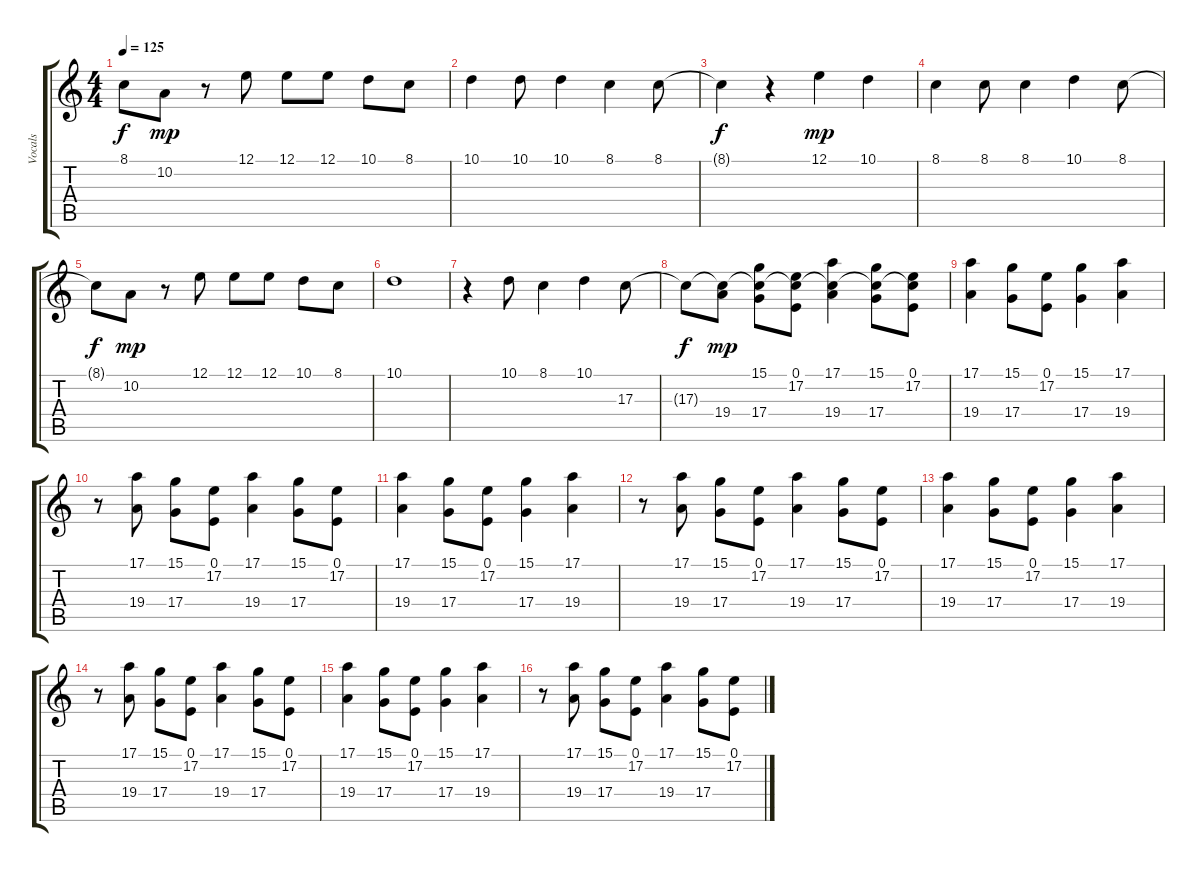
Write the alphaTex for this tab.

\track ("Vocals" "Vocals") {instrument flute}
\staff {score tabs}
\tuning (E4 B3 G3 D3 A2 E2) {hide}
\ts (4 4)
\tempo 125
\clef g2
\ks c
8.1{t}.8{dy f} 10.2.8{dy mp} r.8 12.1.8 12.1.8 12.1.8 10.1.8 8.1.8 |
10.1.4 10.1.8 10.1.4 8.1.4 8.1.8 |
8.1{t}.4{dy f} r.4 12.1.4{dy mp} 10.1.4 |
8.1.4 8.1.8 8.1.4 10.1.4 8.1.8 |
8.1{t}.8{dy f} 10.2.8{dy mp} r.8 12.1.8 12.1.8 12.1.8 10.1.8 8.1.8 |
10.1.1 |
r.4 10.1.8 8.1.4 10.1.4 17.3.8 |
17.3{t}.8{dy f} (17.3{t} 19.4).8{dy mp} (15.1 17.3{t} 17.4).8 (0.1 17.2 17.3{t}).8 (17.1 17.3{t} 19.4).4 (15.1 17.3{t} 17.4).8 (0.1 17.2 17.3{t}).8 |
(17.1 19.4).4 (15.1 17.4).8 (0.1 17.2).8 (15.1 17.4).4 (17.1 19.4).4 |
r.8 (17.1 19.4).8 (15.1 17.4).8 (0.1 17.2).8 (17.1 19.4).4 (15.1 17.4).8 (0.1 17.2).8 |
(17.1 19.4).4 (15.1 17.4).8 (0.1 17.2).8 (15.1 17.4).4 (17.1 19.4).4 |
r.8 (17.1 19.4).8 (15.1 17.4).8 (0.1 17.2).8 (17.1 19.4).4 (15.1 17.4).8 (0.1 17.2).8 |
(17.1 19.4).4 (15.1 17.4).8 (0.1 17.2).8 (15.1 17.4).4 (17.1 19.4).4 |
r.8 (17.1 19.4).8 (15.1 17.4).8 (0.1 17.2).8 (17.1 19.4).4 (15.1 17.4).8 (0.1 17.2).8 |
(17.1 19.4).4 (15.1 17.4).8 (0.1 17.2).8 (15.1 17.4).4 (17.1 19.4).4 |
r.8 (17.1 19.4).8 (15.1 17.4).8 (0.1 17.2).8 (17.1 19.4).4 (15.1 17.4).8 (0.1 17.2).8
